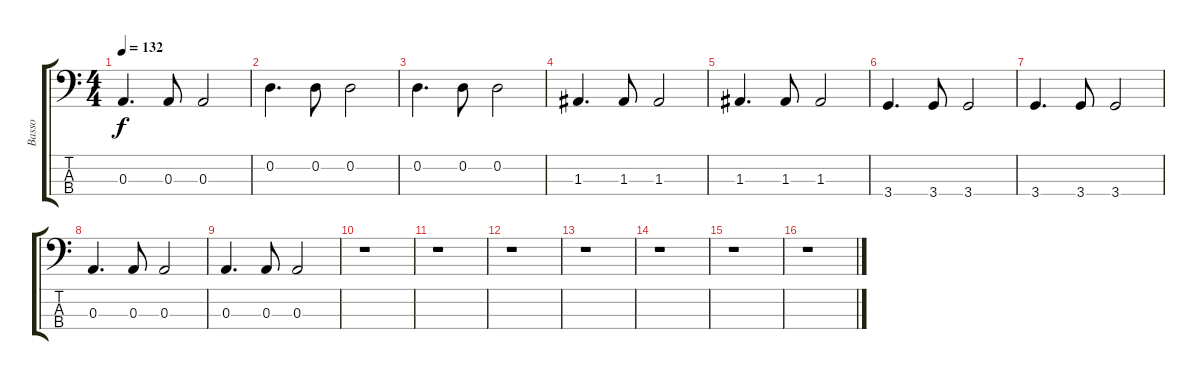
\track ("Basso" "Basso") {instrument electricbassfinger}
\staff {score tabs}
\tuning (G2 D2 A1 E1) {hide}
\ts (4 4)
\tempo 132
\clef f4
\ks c
0.3.4{d dy f} 0.3.8 0.3.2 |
0.2.4{d} 0.2.8 0.2.2 |
0.2.4{d} 0.2.8 0.2.2 |
1.3.4{d} 1.3.8 1.3.2 |
1.3.4{d} 1.3.8 1.3.2 |
3.4.4{d} 3.4.8 3.4.2 |
3.4.4{d} 3.4.8 3.4.2 |
0.3.4{d} 0.3.8 0.3.2 |
0.3.4{d} 0.3.8 0.3.2 |
r.1 |
r.1 |
r.1 |
r.1 |
r.1 |
r.1 |
r.1
